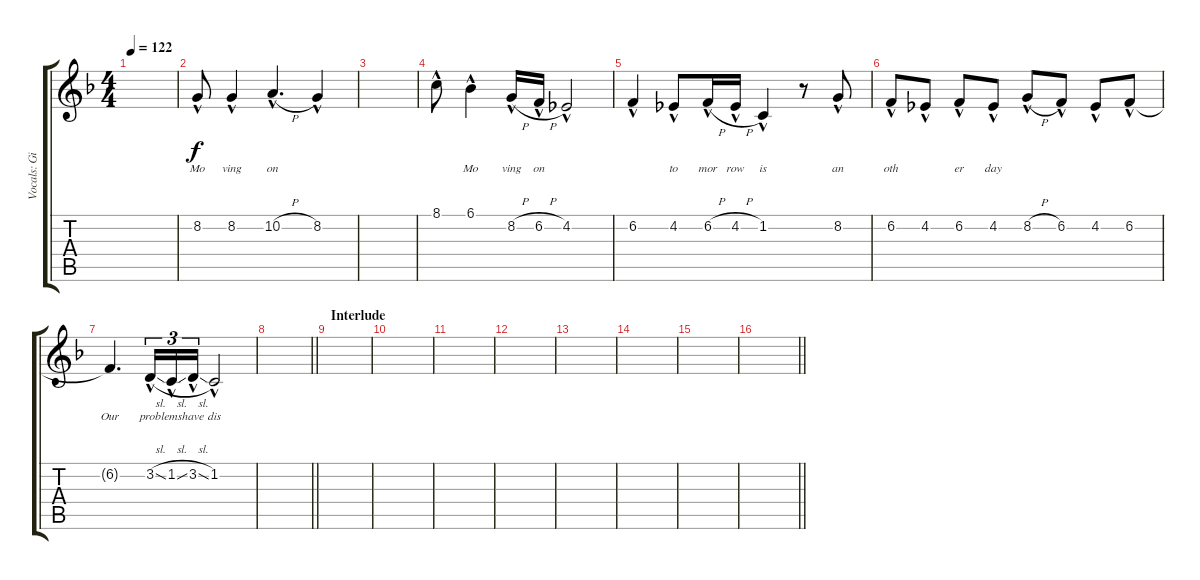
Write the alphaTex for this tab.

\track ("Vocals: Gil" "Vocals: Gi") {instrument lead2sawtooth}
\staff {score tabs}
\tuning (E4 B3 G3 D3 A2 E2) {hide}
\ts (4 4)
\tempo 122
\clef g2
\ks f
|
8.2{hac}.8{lyrics (0 "Mo") lyrics (1 "") lyrics (2 "") lyrics (3 "") lyrics (4 "")} 8.2{hac}.4{lyrics (0 "ving") lyrics (1 "") lyrics (2 "") lyrics (3 "") lyrics (4 "")} 10.2{h hac}.4{d lyrics (0 "on") lyrics (1 "") lyrics (2 "") lyrics (3 "") lyrics (4 "")} 8.2{hac}.4{lyrics (0 "") lyrics (1 "") lyrics (2 "") lyrics (3 "") lyrics (4 "")} |
|
8.1{hac}.8{lyrics (0 "") lyrics (1 "") lyrics (2 "") lyrics (3 "") lyrics (4 "")} 6.1{hac}.4{lyrics (0 "Mo") lyrics (1 "") lyrics (2 "") lyrics (3 "") lyrics (4 "")} 8.2{h hac}.16{lyrics (0 "ving") lyrics (1 "") lyrics (2 "") lyrics (3 "") lyrics (4 "")} 6.2{h hac}.16{lyrics (0 "on") lyrics (1 "") lyrics (2 "") lyrics (3 "") lyrics (4 "")} 4.2{hac}.2{lyrics (0 "") lyrics (1 "") lyrics (2 "") lyrics (3 "") lyrics (4 "")} |
6.2{hac}.4{lyrics (0 "") lyrics (1 "") lyrics (2 "") lyrics (3 "") lyrics (4 "")} 4.2{hac}.8{lyrics (0 "to") lyrics (1 "") lyrics (2 "") lyrics (3 "") lyrics (4 "")} 6.2{h hac}.16{lyrics (0 "mor") lyrics (1 "") lyrics (2 "") lyrics (3 "") lyrics (4 "")} 4.2{h hac}.16{lyrics (0 "row") lyrics (1 "") lyrics (2 "") lyrics (3 "") lyrics (4 "")} 1.2{hac}.4{lyrics (0 "is") lyrics (1 "") lyrics (2 "") lyrics (3 "") lyrics (4 "")} r.8 8.2{hac}.8{lyrics (0 "an") lyrics (1 "") lyrics (2 "") lyrics (3 "") lyrics (4 "")} |
6.2{hac}.8{lyrics (0 "oth") lyrics (1 "") lyrics (2 "") lyrics (3 "") lyrics (4 "")} 4.2{hac}.8{lyrics (0 "") lyrics (1 "") lyrics (2 "") lyrics (3 "") lyrics (4 "")} 6.2{hac}.8{lyrics (0 "er") lyrics (1 "") lyrics (2 "") lyrics (3 "") lyrics (4 "")} 4.2{hac}.8{lyrics (0 "day") lyrics (1 "") lyrics (2 "") lyrics (3 "") lyrics (4 "")} 8.2{h hac}.8{lyrics (0 "") lyrics (1 "") lyrics (2 "") lyrics (3 "") lyrics (4 "")} 6.2{hac}.8{lyrics (0 "") lyrics (1 "") lyrics (2 "") lyrics (3 "") lyrics (4 "")} 4.2{hac}.8{lyrics (0 "") lyrics (1 "") lyrics (2 "") lyrics (3 "") lyrics (4 "")} 6.2{hac}.8{lyrics (0 "") lyrics (1 "") lyrics (2 "") lyrics (3 "") lyrics (4 "")} |
6.2{t}.4{d lyrics (0 "Our") lyrics (1 "") lyrics (2 "") lyrics (3 "") lyrics (4 "")} 3.2{sl hac}.16{tu (3 2) lyrics (0 "prob") lyrics (1 "") lyrics (2 "") lyrics (3 "") lyrics (4 "")} 1.2{sl hac}.16{tu (3 2) lyrics (0 "lems") lyrics (1 "") lyrics (2 "") lyrics (3 "") lyrics (4 "")} 3.2{sl hac}.16{tu (3 2) lyrics (0 "have") lyrics (1 "") lyrics (2 "") lyrics (3 "") lyrics (4 "")} 1.2{hac}.2{lyrics (0 "dis") lyrics (1 "") lyrics (2 "") lyrics (3 "") lyrics (4 "")} |
\barLineRight lightlight
|
\section ("" "Interlude")
|
|
|
|
|
|
|
\barLineRight lightlight
